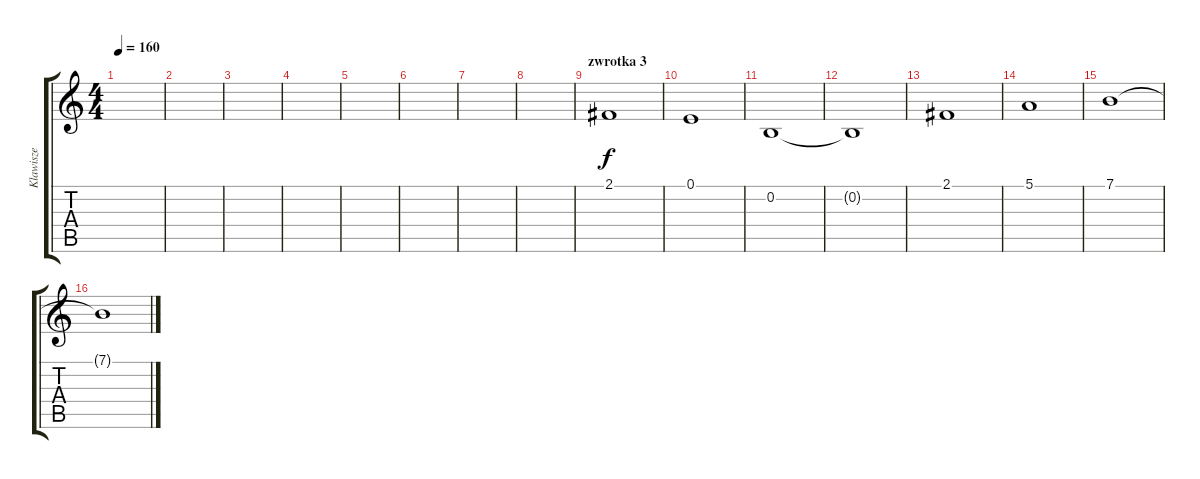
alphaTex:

\track ("Klawisze" "Klawisze") {instrument stringensemble1}
\staff {score tabs}
\tuning (E4 B3 G3 D3 A2 E2) {hide}
\ts (4 4)
\tempo 160
\clef g2
\ks c
|
|
|
|
|
|
|
|
\section ("" "zwrotka 3")
2.1.1 |
0.1.1 |
0.2.1 |
0.2{t}.1 |
2.1.1 |
5.1.1 |
7.1.1 |
7.1{t}.1
